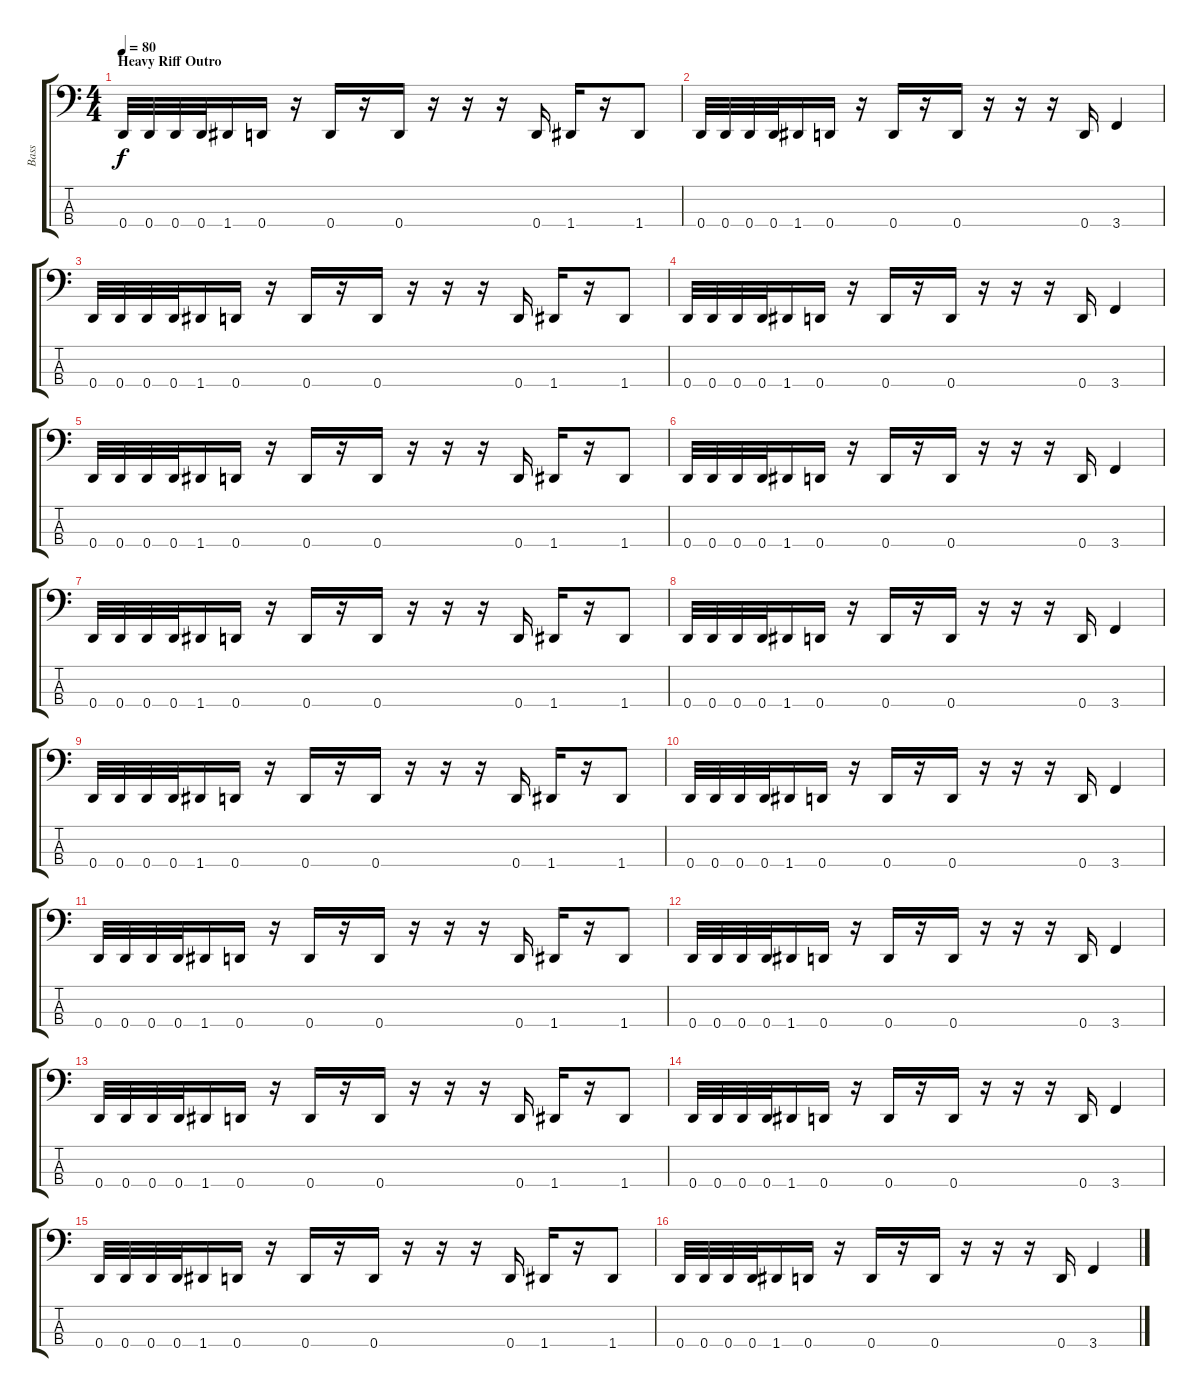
\track ("Bass" "Bass") {instrument electricbassfinger}
\staff {score tabs}
\tuning (G2 D2 A1 D1) {hide}
\ts (4 4)
\section ("" "Heavy Riff Outro")
\tempo 80
\clef f4
\ks c
0.4.32{dy f} 0.4.32 0.4.32 0.4.32 1.4.16 0.4.16 r.16 0.4.16 r.16 0.4.16 r.16 r.16 r.16 0.4.16 1.4.16 r.16 1.4.8 |
0.4.32 0.4.32 0.4.32 0.4.32 1.4.16 0.4.16 r.16 0.4.16 r.16 0.4.16 r.16 r.16 r.16 0.4.16 3.4.4 |
0.4.32 0.4.32 0.4.32 0.4.32 1.4.16 0.4.16 r.16 0.4.16 r.16 0.4.16 r.16 r.16 r.16 0.4.16 1.4.16 r.16 1.4.8 |
0.4.32 0.4.32 0.4.32 0.4.32 1.4.16 0.4.16 r.16 0.4.16 r.16 0.4.16 r.16 r.16 r.16 0.4.16 3.4.4 |
0.4.32 0.4.32 0.4.32 0.4.32 1.4.16 0.4.16 r.16 0.4.16 r.16 0.4.16 r.16 r.16 r.16 0.4.16 1.4.16 r.16 1.4.8 |
0.4.32 0.4.32 0.4.32 0.4.32 1.4.16 0.4.16 r.16 0.4.16 r.16 0.4.16 r.16 r.16 r.16 0.4.16 3.4.4 |
0.4.32 0.4.32 0.4.32 0.4.32 1.4.16 0.4.16 r.16 0.4.16 r.16 0.4.16 r.16 r.16 r.16 0.4.16 1.4.16 r.16 1.4.8 |
0.4.32 0.4.32 0.4.32 0.4.32 1.4.16 0.4.16 r.16 0.4.16 r.16 0.4.16 r.16 r.16 r.16 0.4.16 3.4.4 |
0.4.32 0.4.32 0.4.32 0.4.32 1.4.16 0.4.16 r.16 0.4.16 r.16 0.4.16 r.16 r.16 r.16 0.4.16 1.4.16 r.16 1.4.8 |
0.4.32 0.4.32 0.4.32 0.4.32 1.4.16 0.4.16 r.16 0.4.16 r.16 0.4.16 r.16 r.16 r.16 0.4.16 3.4.4 |
0.4.32 0.4.32 0.4.32 0.4.32 1.4.16 0.4.16 r.16 0.4.16 r.16 0.4.16 r.16 r.16 r.16 0.4.16 1.4.16 r.16 1.4.8 |
0.4.32 0.4.32 0.4.32 0.4.32 1.4.16 0.4.16 r.16 0.4.16 r.16 0.4.16 r.16 r.16 r.16 0.4.16 3.4.4 |
0.4.32{volume 0} 0.4.32 0.4.32 0.4.32 1.4.16 0.4.16 r.16 0.4.16 r.16 0.4.16 r.16 r.16 r.16 0.4.16 1.4.16 r.16 1.4.8 |
0.4.32 0.4.32 0.4.32 0.4.32 1.4.16 0.4.16 r.16 0.4.16 r.16 0.4.16 r.16 r.16 r.16 0.4.16 3.4.4 |
0.4.32 0.4.32 0.4.32 0.4.32 1.4.16 0.4.16 r.16 0.4.16 r.16 0.4.16 r.16 r.16 r.16 0.4.16 1.4.16 r.16 1.4.8 |
0.4.32 0.4.32 0.4.32 0.4.32 1.4.16 0.4.16 r.16 0.4.16 r.16 0.4.16 r.16 r.16 r.16 0.4.16 3.4.4
